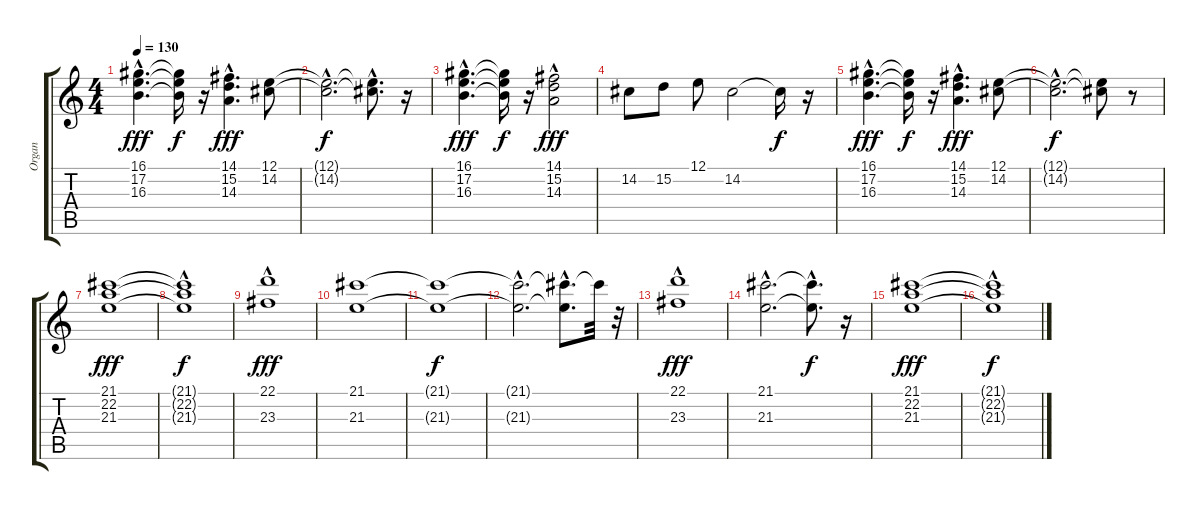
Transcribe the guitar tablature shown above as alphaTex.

\track ("Organ" "Organ") {instrument rockorgan}
\staff {score tabs}
\tuning (E4 B3 G3 D3 A2 E2) {hide}
\ts (4 4)
\tempo 130
\clef g2
\ks c
(16.1{hac} 17.2{hac} 16.3{hac}).4{d dy fff} (16.1{t} 17.2{t} 16.3{t}).16{dy f} r.16 (14.1{hac} 15.2 14.3).4{d dy fff} (12.1 14.2).8 |
(12.1{hac t} 14.2{hac t}).2{d dy f} (12.1{hac t} 14.2{hac t}).8{d} r.16 |
(16.1{hac} 17.2{hac} 16.3{hac}).4{d dy fff} (16.1{t} 17.2{t} 16.3{t}).16{dy f} r.16 (14.1{hac} 15.2{hac} 14.3).2{dy fff} |
14.2.8 15.2.8 12.1.8 14.2.2 14.2{t}.16{dy f} r.16 |
(16.1{hac} 17.2{hac} 16.3{hac}).4{d dy fff} (16.1{t} 17.2{t} 16.3{t}).16{dy f} r.16 (14.1{hac} 15.2 14.3).4{d dy fff} (12.1 14.2).8 |
(12.1{hac t} 14.2{hac t}).2{d dy f} (12.1{t} 14.2{t}).8 r.8 |
(21.1 22.2 21.3).1{dy fff} |
(21.1{hac t} 22.2{t} 21.3{hac t}).1{dy f} |
(22.1 23.3{hac}).1{dy fff} |
(21.1 21.3).1 |
(21.1{t} 21.3{t}).1{dy f} |
(21.1{hac t} 21.3{hac t}).2{d} (21.1{hac t} 21.3{hac t}).8{d} 21.1{t}.32 r.32 |
(22.1 23.3{hac}).1{dy fff} |
(21.1{hac} 21.3{hac}).2{d} (21.1{hac t} 21.3{hac t}).8{d dy f} r.16 |
(21.1 22.2 21.3).1{dy fff} |
(21.1{hac t} 22.2{t} 21.3{hac t}).1{dy f}
